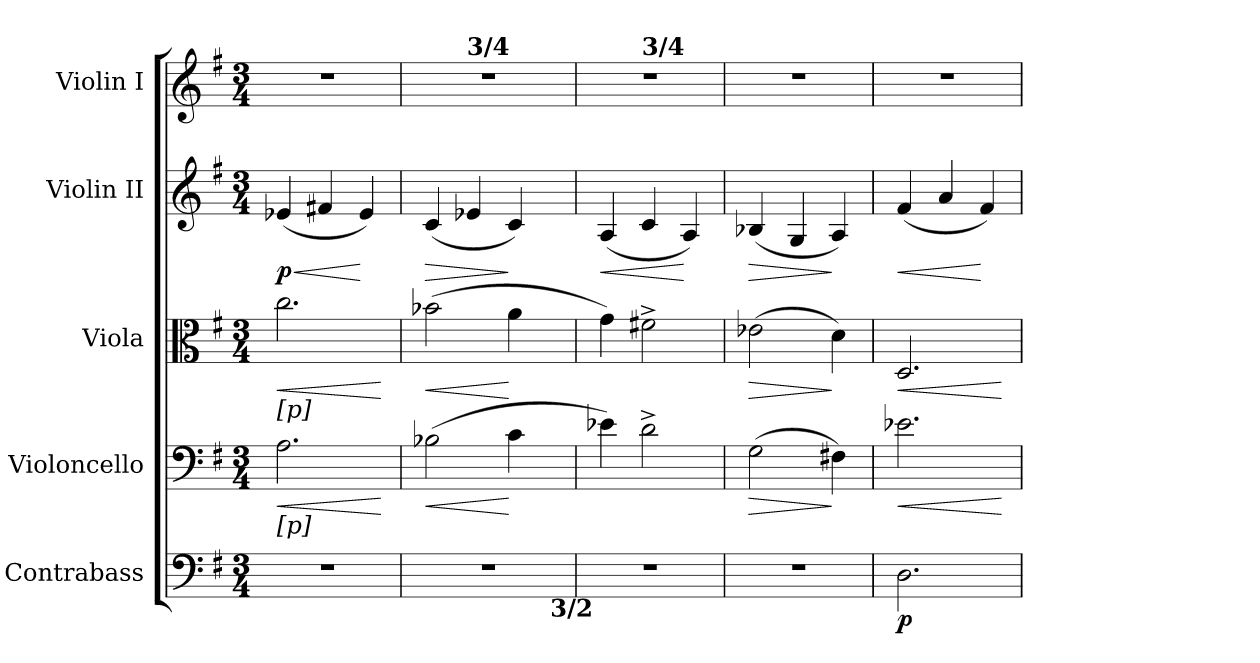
**kern	**dynam	**kern	**dynam	**kern	**dynam	**kern	**dynam	**kern
*part5	*part5	*part4	*part4	*part3	*part3	*part2	*part2	*part1
*staff5	*staff5	*staff4	*staff4	*staff3	*staff3	*staff2	*staff2	*staff1
*I"Contrabass	*	*I"Violoncello	*	*I"Viola	*	*I"Violin II	*	*I"Violin I
*I'Cb.	*	*I'Vc.	*	*I'Vla.	*	*I'Vln. II	*	*I'Vln. I
!!LO:PB:g=z
*clefF4	*	*clefF4	*	*clefC3	*	*clefG2	*	*clefG2
*ITrd7c12	*	*	*	*	*	*	*	*
*k[f#]	*	*k[f#]	*	*k[f#]	*	*k[f#]	*	*k[f#]
*G:	*	*G:	*	*G:	*	*G:	*	*G:
*M3/4	*	*M3/4	*	*M3/4	*	*M3/4	*	*M3/4
*MM120	*	*MM120	*	*MM120	*	*MM120	*	*MM120
=1	=1	=1	=1	=1	=1	=1	=1	=1
!	!	!	!	!LO:TX:b:t=[p]	!	!	!	!
!	!	!LO:TX:b:t=[p]	!	!	!	!	!	!
!LO:N:vis=1	!	!	!LO:HP:b	!	!LO:HP:b	!	!LO:HP:b	!LO:N:vis=1
2.r	.	2.Ai\	<	2.cci\	<	(4e-Xi/	< p	2.r
.	.	.	.	.	.	4f#Xi/	.	.
.	.	.	.	.	.	4e-i/)	[	.
.	.	.	[	.	[	.	.	.
=2	=2	=2	=2	=2	=2	=2	=2	=2
!LO:N:vis=1	!	!	!LO:HP:b	!	!LO:HP:b	!	!LO:HP:b	!LO:N:vis=1
*^	*	*	*	*	*	*	*	*^
2.r	2ryy	.	(2B-Xi\	<	(2b-Xi\	<	(4ci/	>	2.r	4ryy
!	!	!	!	!	!	!	!	!	!	!LO:TX:a:B:t=3/4
.	.	.	.	.	.	.	4e-Xi/	.	.	2ryy
.	8ryy	.	4ci\	[	4ai\	[	4ci/)	]	.	.
.	32.ryy	.	.	.	.	.	.	.	.	.
!	!LO:TX:b:B:t=3/2	!	!	!	!	!	!	!	!	!
.	16ryy	.	.	.	.	.	.	.	.	.
.	64ryy	.	.	.	.	.	.	.	.	.
=3	=3	=3	=3	=3	=3	=3	=3	=3	=3	=3
!LO:N:vis=1	!	!	!	!	!	!	!	!LO:HP:b	!LO:N:vis=1	!
*v	*v	*	*	*	*	*	*	*	*	*
2.r	.	4e-Xi\)	.	4gi\)	.	(4Ai/	<	2.r	4ryy
!	!	!	!	!	!	!	!	!	!LO:TX:a:B:t=3/4
.	.	2d^i\	.	2f#X^i\	.	4ci/	.	.	2ryy
.	.	.	.	.	.	4Ai/)	[	.	.
=4	=4	=4	=4	=4	=4	=4	=4	=4	=4
!LO:N:vis=1	!	!	!LO:HP:b	!	!LO:HP:b	!	!LO:HP:b	!LO:N:vis=1	!
*	*	*	*	*	*	*	*	*v	*v
2.r	.	(2Gi\	>	(2e-Xi\	>	(4B-Xi/	>	2.r
.	.	.	.	.	.	4Gi/	.	.
.	.	4F#Xi\)	]	4di\)	]	4Ai/)	]	.
=5	=5	=5	=5	=5	=5	=5	=5	=5
!	!	!	!LO:HP:b	!	!LO:HP:b	!	!LO:HP:b	!LO:N:vis=1
2.DDi\	p	2.e-Xi\	<	2.Di/	<	(4f#i/	<	2.r
.	.	.	.	.	.	4ai/	.	.
.	.	.	.	.	.	4f#i/)	[	.
.	.	.	[	.	[	.	.	.
=	=	=	=	=	=	=	=	=
*-	*-	*-	*-	*-	*-	*-	*-	*-
